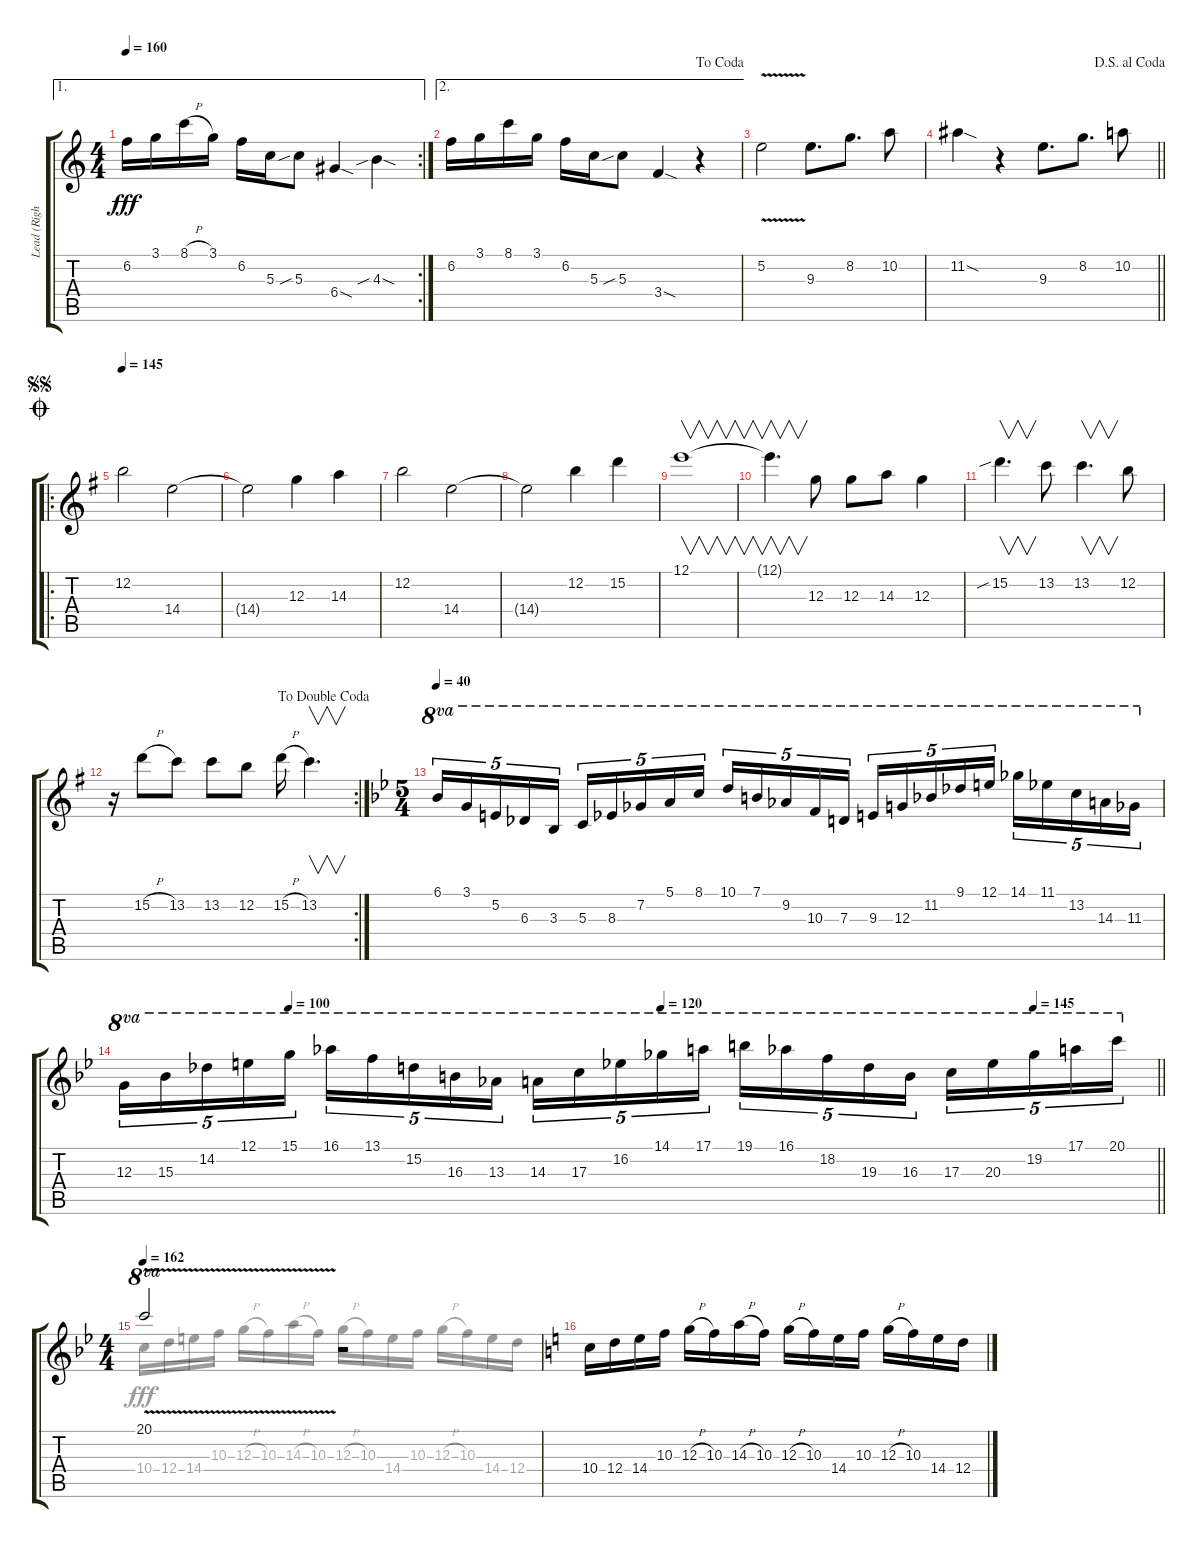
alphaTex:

\track ("Lead (Right channel)" "Lead (Righ") {instrument overdrivenguitar}
\staff {score tabs}
\tuning (E4 B3 G3 D3 A2 E2) {hide}
\voice
\ae 1
\rc 2
\ts (4 4)
\tempo 160
\clef g2
\ks c
6.2.16{dy fff} 3.1.16 8.1{h}.16 3.1.16 6.2.16 5.3.16 5.3{sib}.8 6.4{sod}.4 4.3{sib sod}.4 |
\ae 2
\jump dacoda
6.2.16 3.1.16 8.1.16 3.1.16 6.2.16 5.3.16 5.3{sib}.8 3.4{sod}.4 r.4 |
5.2{v}.2 9.3.8{d} 8.2.8{d} 10.2.8 |
\jump dalsegnoalcoda
\barLineRight lightlight
11.2{sod}.4 r.4 9.3.8{d} 8.2.8{d} 10.2.8 |
\ro
\jump coda
\jump segnosegno
\tempo 145
\ks g
12.2.2 14.4.2 |
14.4{t}.2 12.3.4 14.3.4 |
12.2.2 14.4.2 |
14.4{t}.2 12.2.4 15.2.4 |
12.1.1{v} |
12.1{t}.4{v d} 12.3.8 12.3.8 14.3.8 12.3.4 |
15.2{sib}.4{v d} 13.2.8 13.2.4{v d} 12.2.8 |
\rc 2
\jump dadoublecoda
r.16 15.2{h}.8 13.2.8 13.2.8 12.2.8 15.2{h}.16 13.2.4{v d} |
\ts (5 4)
\tempo 40
\ks bb
6.1.16{tu (5 4) ot 8va} 3.1.16{tu (5 4) ot 8va} 5.2.16{tu (5 4) ot 8va} 6.3.16{tu (5 4) ot 8va} 3.3.16{tu (5 4) ot 8va} 5.3.16{tu (5 4) ot 8va} 8.3.16{tu (5 4) ot 8va} 7.2.16{tu (5 4) ot 8va} 5.1.16{tu (5 4) ot 8va} 8.1.16{tu (5 4) ot 8va} 10.1.16{tu (5 4) ot 8va} 7.1.16{tu (5 4) ot 8va} 9.2.16{tu (5 4) ot 8va} 10.3.16{tu (5 4) ot 8va} 7.3.16{tu (5 4) ot 8va} 9.3.16{tu (5 4) ot 8va} 12.3.16{tu (5 4) ot 8va} 11.2.16{tu (5 4) ot 8va} 9.1.16{tu (5 4) ot 8va} 12.1.16{tu (5 4) ot 8va} 14.1.16{tu (5 4) ot 8va} 11.1.16{tu (5 4) ot 8va} 13.2.16{tu (5 4) ot 8va} 14.3.16{tu (5 4) ot 8va} 11.3.16{tu (5 4) ot 8va} |
\tempo (100 0.16)
\tempo (120 0.52)
\tempo (145 0.88)
\barLineRight lightlight
12.3.16{tu (5 4) ot 8va} 15.3.16{tu (5 4) ot 8va} 14.2.16{tu (5 4) ot 8va} 12.1.16{tu (5 4) ot 8va} 15.1.16{tu (5 4) ot 8va} 16.1.16{tu (5 4) ot 8va} 13.1.16{tu (5 4) ot 8va} 15.2.16{tu (5 4) ot 8va} 16.3.16{tu (5 4) ot 8va} 13.3.16{tu (5 4) ot 8va} 14.3.16{tu (5 4) ot 8va} 17.3.16{tu (5 4) ot 8va} 16.2.16{tu (5 4) ot 8va} 14.1.16{tu (5 4) ot 8va} 17.1.16{tu (5 4) ot 8va} 19.1.16{tu (5 4) ot 8va} 16.1.16{tu (5 4) ot 8va} 18.2.16{tu (5 4) ot 8va} 19.3.16{tu (5 4) ot 8va} 16.3.16{tu (5 4) ot 8va} 17.3.16{tu (5 4) ot 8va} 20.3.16{tu (5 4) ot 8va} 19.2.16{tu (5 4) ot 8va} 17.1.16{tu (5 4) ot 8va} 20.1.16{tu (5 4) ot 8va} |
\ts (4 4)
\tempo 162
20.1{v}.2{ot 8va} r.2 |
\ks c
10.4.16 12.4.16 14.4.16 10.3.16 12.3{h}.16 10.3.16 14.3{h}.16 10.3.16 12.3{h}.16 10.3.16 14.4.16 10.3.16 12.3{h}.16 10.3.16 14.4.16 12.4.16
\voice
\clef g2
\ottava regular
\simile none
\ks c
|
|
|
\barLineRight lightlight
|
\ks g
|
|
|
|
|
|
|
|
\ks bb
|
\barLineRight lightlight
|
10.4.16 12.4.16 14.4.16 10.3.16 12.3{h}.16 10.3.16 14.3{h}.16 10.3.16 12.3{h}.16 10.3.16 14.4.16 10.3.16 12.3{h}.16 10.3.16 14.4.16 12.4.16 |
\ks c
